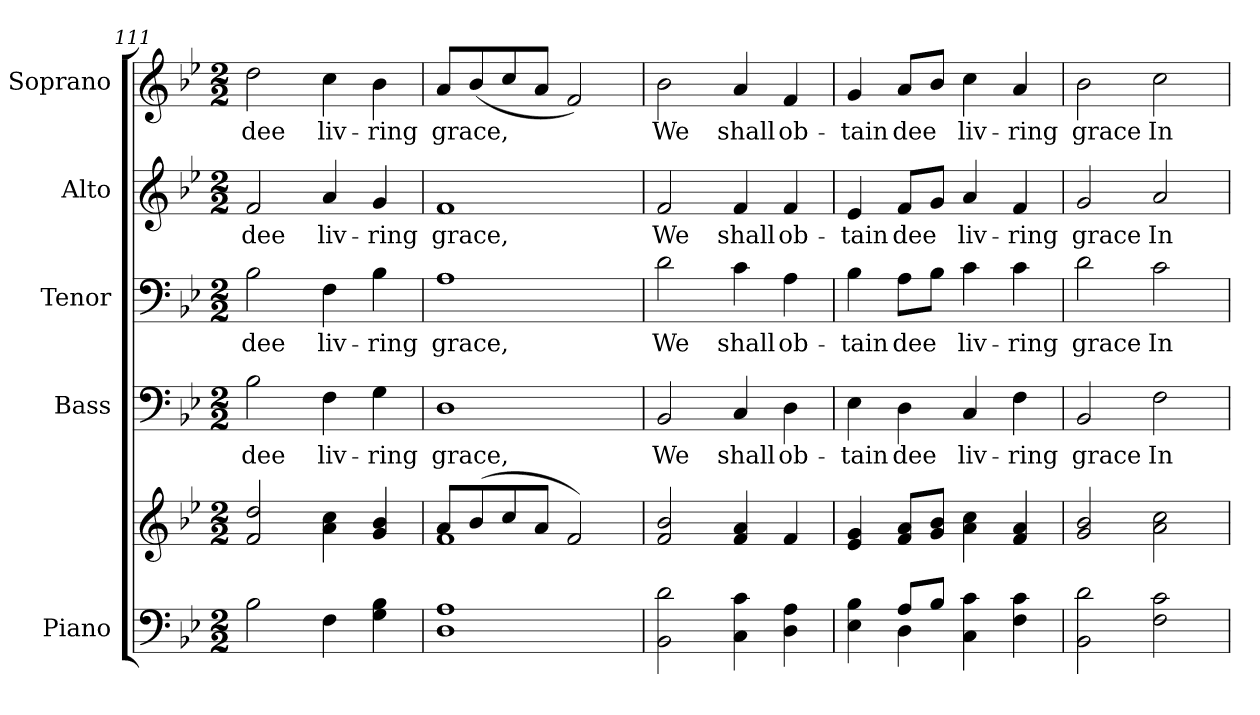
**kern	**kern	**kern	**text	**kern	**text	**kern	**text	**kern	**text
*part5	*part5	*part4	*part4	*part3	*part3	*part2	*part2	*part1	*part1
*staff6	*staff5	*staff4	*staff4	*staff3	*staff3	*staff2	*staff2	*staff1	*staff1
*I"Piano	*	*I"Bass	*	*I"Tenor	*	*I"Alto	*	*I"Soprano	*
*I'Pno.	*	*I'B.	*	*I'T.	*	*I'A.	*	*I'S.	*
*clefF4	*clefG2	*clefF4	*	*clefF4	*	*clefG2	*	*clefG2	*
*k[b-e-]	*k[b-e-]	*k[b-e-]	*	*k[b-e-]	*	*k[b-e-]	*	*k[b-e-]	*
*B-:	*B-:	*B-:	*	*B-:	*	*B-:	*	*B-:	*
*M2/2	*M2/2	*M2/2	*	*M2/2	*	*M2/2	*	*M2/2	*
=111	=111	=111	=111	=111	=111	=111	=111	=111	=111
!	!	!	!LO:LY:b:color=#000000	!	!	!	!	!	!
!	!	!	!	!	!LO:LY:b:color=#000000	!	!	!	!
!	!	!	!	!	!	!	!LO:LY:b:color=#000000	!	!
!	!	!	!	!	!	!	!	!	!LO:LY:b:color=#000000
2B-i\	2fi/ 2ddi	2B-i\	dee	2B-i\	dee	2fi/	dee	2ddi\	dee
!	!	!	!LO:LY:b:color=#000000	!	!	!	!	!	!
!	!	!	!	!	!LO:LY:b:color=#000000	!	!	!	!
!	!	!	!	!	!	!	!LO:LY:b:color=#000000	!	!
!	!	!	!	!	!	!	!	!	!LO:LY:b:color=#000000
4Fi\	4ai\ 4cci	4Fi\	liv-	4Fi\	liv-	4ai/	liv-	4cci\	liv-
!	!	!	!LO:LY:b:color=#000000	!	!	!	!	!	!
!	!	!	!	!	!LO:LY:b:color=#000000	!	!	!	!
!	!	!	!	!	!	!	!LO:LY:b:color=#000000	!	!
!	!	!	!	!	!	!	!	!	!LO:LY:b:color=#000000
4Gi\ 4B-i	4gi/ 4b-i	4Gi\	-ring	4B-i\	-ring	4gi/	-ring	4b-i\	-ring
!!LO:PB:g=z
=112	=112	=112	=112	=112	=112	=112	=112	=112	=112
*	*^	*	*	*	*	*	*	*	*
!	!	!	!	!LO:LY:b:color=#000000	!	!	!	!	!	!
!	!	!	!	!	!	!LO:LY:b:color=#000000	!	!	!	!
!	!	!	!	!	!	!	!	!LO:LY:b:color=#000000	!	!
!	!	!	!	!	!	!	!	!	!	!LO:LY:b:color=#000000
1Di 1Ai	8ai/L	1fi	1Di	grace,	1Ai	grace,	1fi	grace,	8ai/L	grace,
.	(8b-i/	.	.	.	.	.	.	.	(8b-i/	.
.	8cci/	.	.	.	.	.	.	.	8cci/	.
.	8ai/J	.	.	.	.	.	.	.	8ai/J	.
.	2fi/)	.	.	.	.	.	.	.	2fi/)	.
*	*v	*v	*	*	*	*	*	*	*	*
=113	=113	=113	=113	=113	=113	=113	=113	=113	=113
!	!	!	!LO:LY:b:color=#000000	!	!	!	!	!	!
!	!	!	!	!	!LO:LY:b:color=#000000	!	!	!	!
!	!	!	!	!	!	!	!LO:LY:b:color=#000000	!	!
!	!	!	!	!	!	!	!	!	!LO:LY:b:color=#000000
2BB-i\ 2di	2fi/ 2b-i	2BB-i/	We	2di\	We	2fi/	We	2b-i\	We
!	!	!	!LO:LY:b:color=#000000	!	!	!	!	!	!
!	!	!	!	!	!LO:LY:b:color=#000000	!	!	!	!
!	!	!	!	!	!	!	!LO:LY:b:color=#000000	!	!
!	!	!	!	!	!	!	!	!	!LO:LY:b:color=#000000
4Ci\ 4ci	4fi/ 4ai	4Ci/	shall	4ci\	shall	4fi/	shall	4ai/	shall
!	!	!	!LO:LY:b:color=#000000	!	!	!	!	!	!
!	!	!	!	!	!LO:LY:b:color=#000000	!	!	!	!
!	!	!	!	!	!	!	!LO:LY:b:color=#000000	!	!
!	!	!	!	!	!	!	!	!	!LO:LY:b:color=#000000
4Di\ 4Ai	4fi/	4Di\	ob-	4Ai\	ob-	4fi/	ob-	4fi/	ob-
=114	=114	=114	=114	=114	=114	=114	=114	=114	=114
*^	*	*	*	*	*	*	*	*	*
!	!	!	!	!LO:LY:b:color=#000000	!	!	!	!	!	!
!	!	!	!	!	!	!LO:LY:b:color=#000000	!	!	!	!
!	!	!	!	!	!	!	!	!LO:LY:b:color=#000000	!	!
!	!	!	!	!	!	!	!	!	!	!LO:LY:b:color=#000000
4E-i\ 4B-i	4ryy	4e-i/ 4gi	4E-i\	-tain	4B-i\	-tain	4e-i/	-tain	4gi/	-tain
!	!	!	!	!LO:LY:b:color=#000000	!	!	!	!	!	!
!	!	!	!	!	!	!LO:LY:b:color=#000000	!	!	!	!
!	!	!	!	!	!	!	!	!LO:LY:b:color=#000000	!	!
!	!	!	!	!	!	!	!	!	!	!LO:LY:b:color=#000000
8Ai/L	4Di\	8fi/ 8aiL	4Di\	dee	8Ai\L	dee	8fi/L	dee	8ai/L	dee
8B-i/J	.	8gi/ 8b-iJ	.	.	8B-i\J	.	8gi/J	.	8b-i/J	.
!	!	!	!	!LO:LY:b:color=#000000	!	!	!	!	!	!
!	!	!	!	!	!	!LO:LY:b:color=#000000	!	!	!	!
!	!	!	!	!	!	!	!	!LO:LY:b:color=#000000	!	!
!	!	!	!	!	!	!	!	!	!	!LO:LY:b:color=#000000
4Ci\ 4ci	2ryy	4ai\ 4cci	4Ci/	liv-	4ci\	liv-	4ai/	liv-	4cci\	liv-
!	!	!	!	!LO:LY:b:color=#000000	!	!	!	!	!	!
!	!	!	!	!	!	!LO:LY:b:color=#000000	!	!	!	!
!	!	!	!	!	!	!	!	!LO:LY:b:color=#000000	!	!
!	!	!	!	!	!	!	!	!	!	!LO:LY:b:color=#000000
4Fi\ 4ci	.	4fi/ 4ai	4Fi\	-ring	4ci\	-ring	4fi/	-ring	4ai/	-ring
*v	*v	*	*	*	*	*	*	*	*	*
!!LO:PB:g=z
=115	=115	=115	=115	=115	=115	=115	=115	=115	=115
!	!	!	!LO:LY:b:color=#000000	!	!	!	!	!	!
!	!	!	!	!	!LO:LY:b:color=#000000	!	!	!	!
!	!	!	!	!	!	!	!LO:LY:b:color=#000000	!	!
!	!	!	!	!	!	!	!	!	!LO:LY:b:color=#000000
2BB-i\ 2di	2gi/ 2b-i	2BB-i/	grace	2di\	grace	2gi/	grace	2b-i\	grace
!	!	!	!LO:LY:b:color=#000000	!	!	!	!	!	!
!	!	!	!	!	!LO:LY:b:color=#000000	!	!	!	!
!	!	!	!	!	!	!	!LO:LY:b:color=#000000	!	!
!	!	!	!	!	!	!	!	!	!LO:LY:b:color=#000000
2Fi\ 2ci	2ai\ 2cci	2Fi\	In	2ci\	In	2ai/	In	2cci\	In
=	=	=	=	=	=	=	=	=	=
*-	*-	*-	*-	*-	*-	*-	*-	*-	*-
